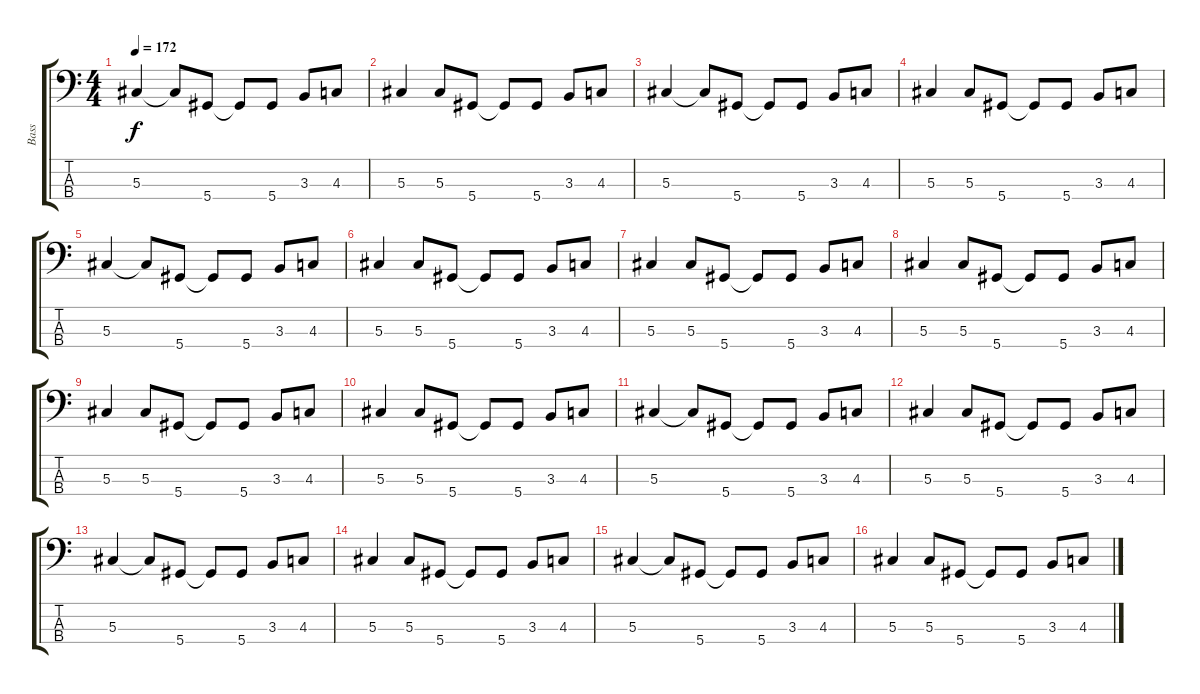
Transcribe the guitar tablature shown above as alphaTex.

\track ("Bass" "Bass") {instrument electricbassfinger}
\staff {score tabs}
\tuning (Gb2 Db2 Ab1 Eb1) {hide}
\ts (4 4)
\tempo 172
\clef f4
\ks c
5.3.4{dy f} 5.3{t}.8 5.4.8 5.4{t}.8 5.4.8 3.3.8 4.3.8 |
5.3.4 5.3.8 5.4.8 5.4{t}.8 5.4.8 3.3.8 4.3.8 |
5.3.4 5.3{t}.8 5.4.8 5.4{t}.8 5.4.8 3.3.8 4.3.8 |
5.3.4 5.3.8 5.4.8 5.4{t}.8 5.4.8 3.3.8 4.3.8 |
5.3.4 5.3{t}.8 5.4.8 5.4{t}.8 5.4.8 3.3.8 4.3.8 |
5.3.4 5.3.8 5.4.8 5.4{t}.8 5.4.8 3.3.8 4.3.8 |
5.3.4 5.3.8 5.4.8 5.4{t}.8 5.4.8 3.3.8 4.3.8 |
5.3.4 5.3.8 5.4.8 5.4{t}.8 5.4.8 3.3.8 4.3.8 |
5.3.4 5.3.8 5.4.8 5.4{t}.8 5.4.8 3.3.8 4.3.8 |
5.3.4 5.3.8 5.4.8 5.4{t}.8 5.4.8 3.3.8 4.3.8 |
5.3.4 5.3{t}.8 5.4.8 5.4{t}.8 5.4.8 3.3.8 4.3.8 |
5.3.4 5.3.8 5.4.8 5.4{t}.8 5.4.8 3.3.8 4.3.8 |
5.3.4 5.3{t}.8 5.4.8 5.4{t}.8 5.4.8 3.3.8 4.3.8 |
5.3.4 5.3.8 5.4.8 5.4{t}.8 5.4.8 3.3.8 4.3.8 |
5.3.4 5.3{t}.8 5.4.8 5.4{t}.8 5.4.8 3.3.8 4.3.8 |
5.3.4 5.3.8 5.4.8 5.4{t}.8 5.4.8 3.3.8 4.3.8
